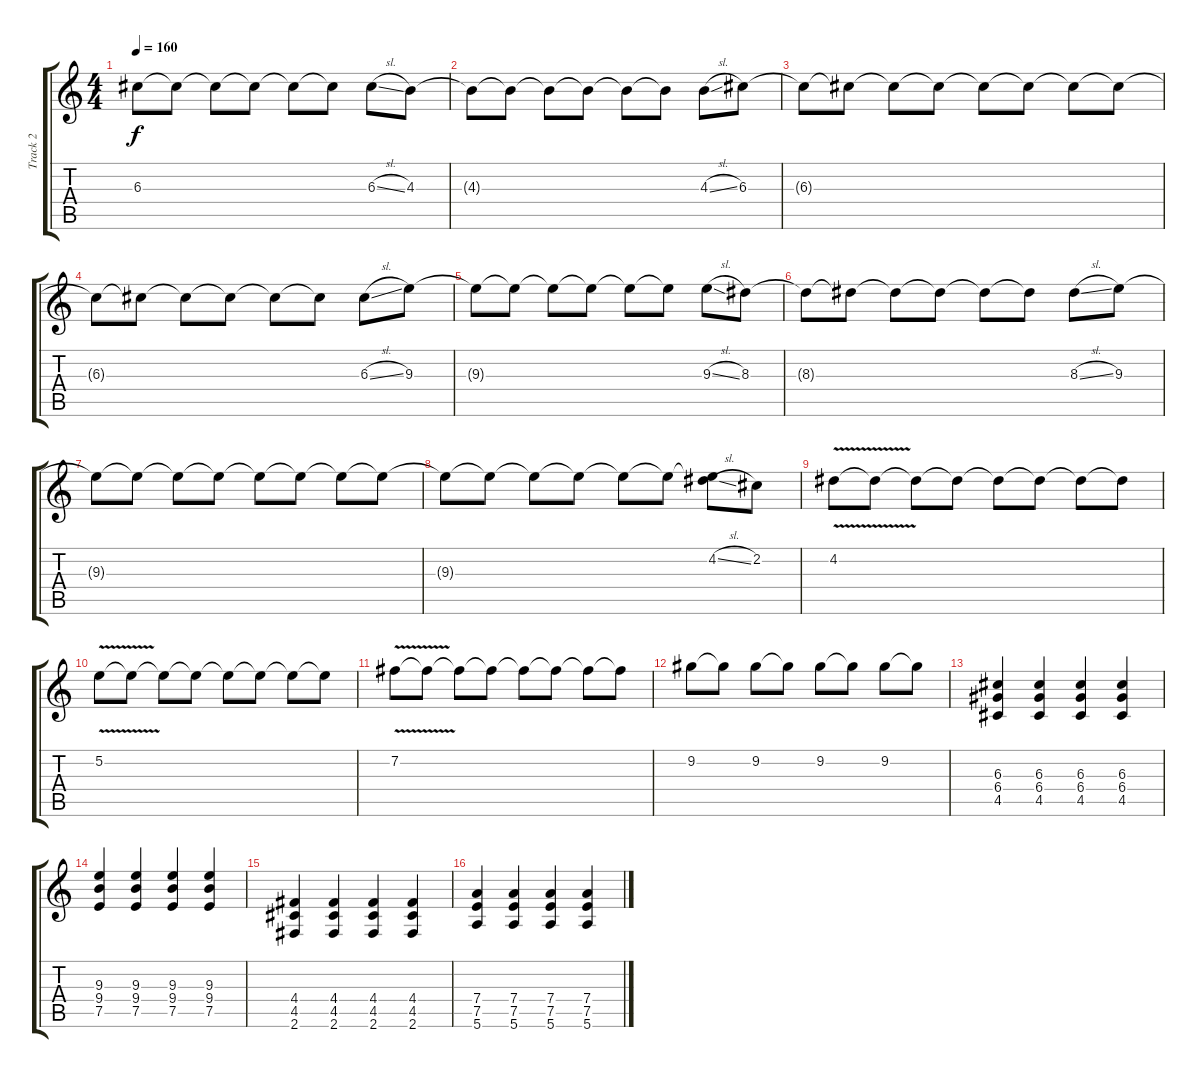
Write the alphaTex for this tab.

\track ("Track 2" "Track 2") {instrument overdrivenguitar}
\staff {score tabs}
\tuning (E4 B3 G3 D3 A2 E2) {hide}
\ts (4 4)
\tempo 160
\clef g2
\ks c
6.3.8{dy f} 6.3{t}.8 6.3{t}.8 6.3{t}.8 6.3{t}.8 6.3{t}.8 6.3{sl}.8 4.3.8 |
4.3{t}.8 4.3{t}.8 4.3{t}.8 4.3{t}.8 4.3{t}.8 4.3{t}.8 4.3{sl}.8 6.3.8 |
6.3{t}.8 6.3{t}.8 6.3{t}.8 6.3{t}.8 6.3{t}.8 6.3{t}.8 6.3{t}.8 6.3{t}.8 |
6.3{t}.8 6.3{t}.8 6.3{t}.8 6.3{t}.8 6.3{t}.8 6.3{t}.8 6.3{sl}.8 9.3.8 |
9.3{t}.8 9.3{t}.8 9.3{t}.8 9.3{t}.8 9.3{t}.8 9.3{t}.8 9.3{sl}.8 8.3.8 |
8.3{t}.8 8.3{t}.8 8.3{t}.8 8.3{t}.8 8.3{t}.8 8.3{t}.8 8.3{sl}.8 9.3.8 |
9.3{t}.8 9.3{t}.8 9.3{t}.8 9.3{t}.8 9.3{t}.8 9.3{t}.8 9.3{t}.8 9.3{t}.8 |
9.3{t}.8 9.3{t}.8 9.3{t}.8 9.3{t}.8 9.3{t}.8 9.3{t}.8 (4.2{sl} 9.3{t}).8 2.2.8 |
4.2{v}.8 4.2{t}.8 4.2{t}.8 4.2{t}.8 4.2{t}.8 4.2{t}.8 4.2{t}.8 4.2{t}.8 |
5.2{v}.8 5.2{t}.8 5.2{t}.8 5.2{t}.8 5.2{t}.8 5.2{t}.8 5.2{t}.8 5.2{t}.8 |
7.2{v}.8 7.2{t}.8 7.2{t}.8 7.2{t}.8 7.2{t}.8 7.2{t}.8 7.2{t}.8 7.2{t}.8 |
9.2.8 9.2{t}.8 9.2.8 9.2{t}.8 9.2.8 9.2{t}.8 9.2.8 9.2{t}.8 |
(6.3 6.4 4.5).4 (6.3 6.4 4.5).4 (6.3 6.4 4.5).4 (6.3 6.4 4.5).4 |
(9.3 9.4 7.5).4 (9.3 9.4 7.5).4 (9.3 9.4 7.5).4 (9.3 9.4 7.5).4 |
(4.4 4.5 2.6).4 (4.4 4.5 2.6).4 (4.4 4.5 2.6).4 (4.4 4.5 2.6).4 |
(7.4 7.5 5.6).4 (7.4 7.5 5.6).4 (7.4 7.5 5.6).4 (7.4 7.5 5.6).4
